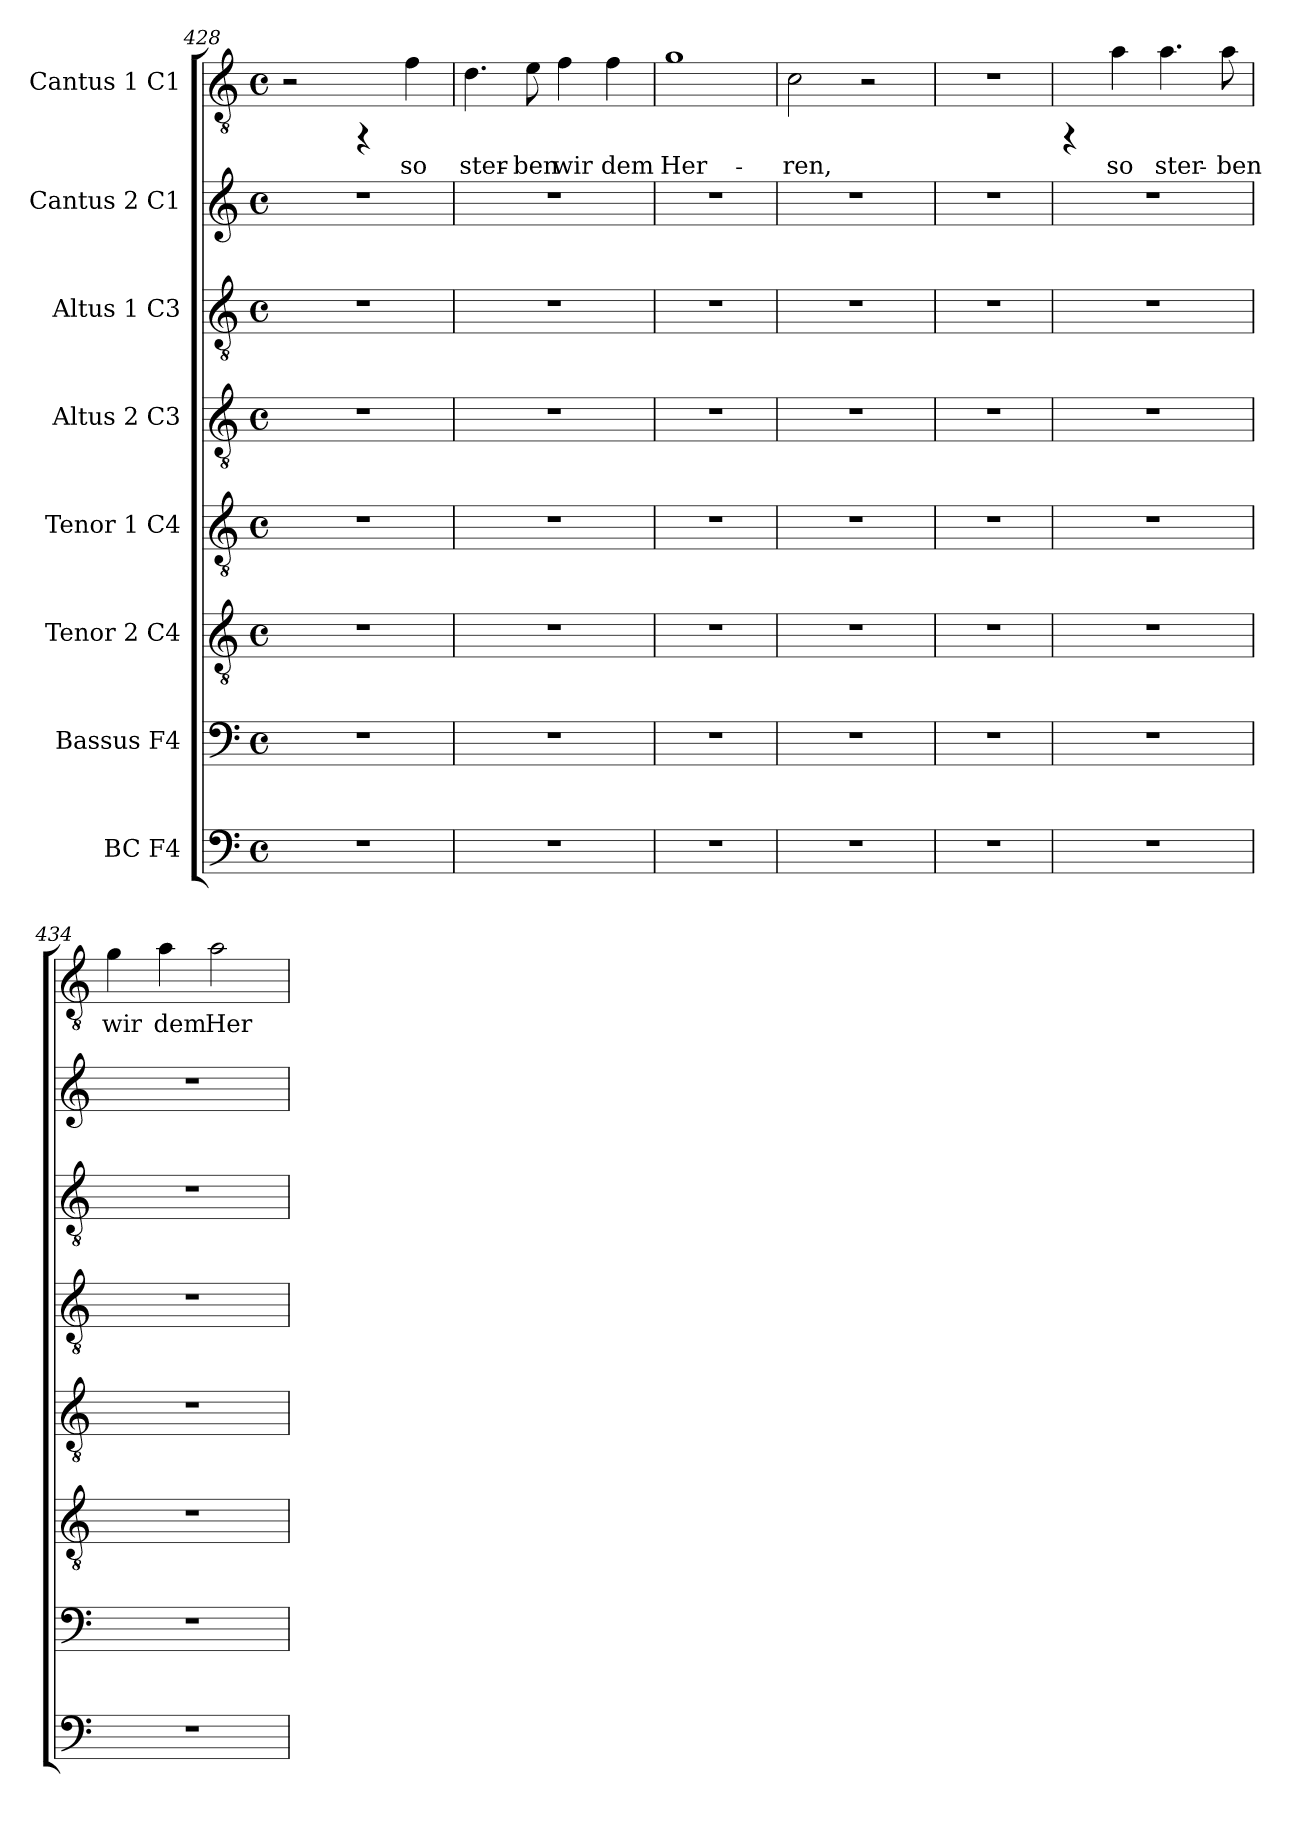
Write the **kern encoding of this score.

**kern	**kern	**kern	**kern	**kern	**kern	**kern	**kern	**text
*part8	*part7	*part6	*part5	*part4	*part3	*part2	*part1	*part1
*staff8	*staff7	*staff6	*staff5	*staff4	*staff3	*staff2	*staff1	*staff1
*I"BC  F4	*I"Bassus  F4	*I"Tenor 2  C4	*I"Tenor 1  C4	*I"Altus 2  C3	*I"Altus 1  C3	*I"Cantus 2  C1	*I"Cantus 1  C1	*
*clefF4	*clefF4	*clefGv2	*clefGv2	*clefGv2	*clefGv2	*clefG2	*clefGv2	*
*k[]	*k[]	*k[]	*k[]	*k[]	*k[]	*k[]	*k[]	*
*C:	*C:	*C:	*C:	*C:	*C:	*C:	*C:	*
*M4/4	*M4/4	*M4/4	*M4/4	*M4/4	*M4/4	*M4/4	*M4/4	*
*met(c)	*met(c)	*met(c)	*met(c)	*met(c)	*met(c)	*met(c)	*met(c)	*
=428	=428	=428	=428	=428	=428	=428	=428	=428
1r	1r	1r	1r	1r	1r	1r	2r	.
.	.	.	.	.	.	.	4rFF	.
!	!	!	!	!	!	!	!	!LO:LY:b:cj
.	.	.	.	.	.	.	4f\	so
=429	=429	=429	=429	=429	=429	=429	=429	=429
!	!	!	!	!	!	!	!	!LO:LY:b:cj
1r	1r	1r	1r	1r	1r	1r	4.d\	ster-
!	!	!	!	!	!	!	!	!LO:LY:b:cj
.	.	.	.	.	.	.	8e\	-ben
!	!	!	!	!	!	!	!	!LO:LY:b:cj
.	.	.	.	.	.	.	4f\	wir
!	!	!	!	!	!	!	!	!LO:LY:b:cj
.	.	.	.	.	.	.	4f\	dem
=430	=430	=430	=430	=430	=430	=430	=430	=430
!	!	!	!	!	!	!	!	!LO:LY:b:cj
1r	1r	1r	1r	1r	1r	1r	1g	Her-
=431	=431	=431	=431	=431	=431	=431	=431	=431
!	!	!	!	!	!	!	!	!LO:LY:b:cj
1r	1r	1r	1r	1r	1r	1r	2c\	-ren,
.	.	.	.	.	.	.	2r	.
=432	=432	=432	=432	=432	=432	=432	=432	=432
1r	1r	1r	1r	1r	1r	1r	1r	.
!!LO:PB:g=z
=433	=433	=433	=433	=433	=433	=433	=433	=433
1r	1r	1r	1r	1r	1r	1r	4rFF	.
!	!	!	!	!	!	!	!	!LO:LY:b:cj
.	.	.	.	.	.	.	4a\	so
!	!	!	!	!	!	!	!	!LO:LY:b:cj
.	.	.	.	.	.	.	4.a\	ster-
!	!	!	!	!	!	!	!	!LO:LY:b:cj
.	.	.	.	.	.	.	8a\	-ben
=434	=434	=434	=434	=434	=434	=434	=434	=434
!	!	!	!	!	!	!	!	!LO:LY:b:cj
1r	1r	1r	1r	1r	1r	1r	4g\	wir
!	!	!	!	!	!	!	!	!LO:LY:b:cj
.	.	.	.	.	.	.	4a\	dem
!	!	!	!	!	!	!	!	!LO:LY:b:cj
.	.	.	.	.	.	.	2a\	Her-
=	=	=	=	=	=	=	=	=
*-	*-	*-	*-	*-	*-	*-	*-	*-
